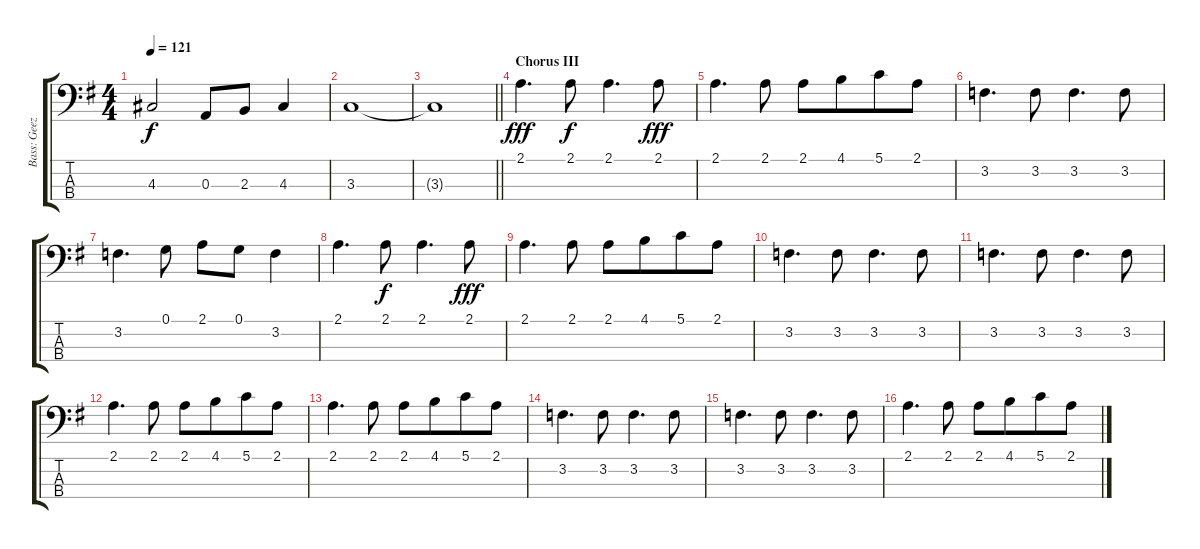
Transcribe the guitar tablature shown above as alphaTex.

\track ("Bass: Geezer" "Bass: Geez") {instrument electricbassfinger}
\staff {score tabs}
\tuning (G2 D2 A1 E1) {hide}
\ts (4 4)
\tempo 121
\clef f4
\ks g
4.3{t}.2{dy f} 0.3.8 2.3.8 4.3.4 |
3.3.1 |
\barLineRight lightlight
3.3{t}.1 |
\section ("" "Chorus III")
2.1.4{d dy fff} 2.1.8{dy f} 2.1.4{d} 2.1.8{dy fff} |
2.1.4{d} 2.1.8 2.1.8 4.1.8{beam merge} 5.1.8 2.1.8 |
3.2.4{d} 3.2.8 3.2.4{d} 3.2.8 |
3.2.4{d} 0.1.8 2.1.8 0.1.8 3.2.4 |
2.1.4{d} 2.1.8{dy f} 2.1.4{d} 2.1.8{dy fff} |
2.1.4{d} 2.1.8 2.1.8 4.1.8{beam merge} 5.1.8 2.1.8 |
3.2.4{d} 3.2.8 3.2.4{d} 3.2.8 |
3.2.4{d} 3.2.8 3.2.4{d} 3.2.8 |
2.1.4{d} 2.1.8 2.1.8 4.1.8{beam merge} 5.1.8 2.1.8 |
2.1.4{d} 2.1.8 2.1.8 4.1.8{beam merge} 5.1.8 2.1.8 |
3.2.4{d} 3.2.8 3.2.4{d} 3.2.8 |
3.2.4{d} 3.2.8 3.2.4{d} 3.2.8 |
2.1.4{d} 2.1.8 2.1.8 4.1.8{beam merge} 5.1.8 2.1.8
